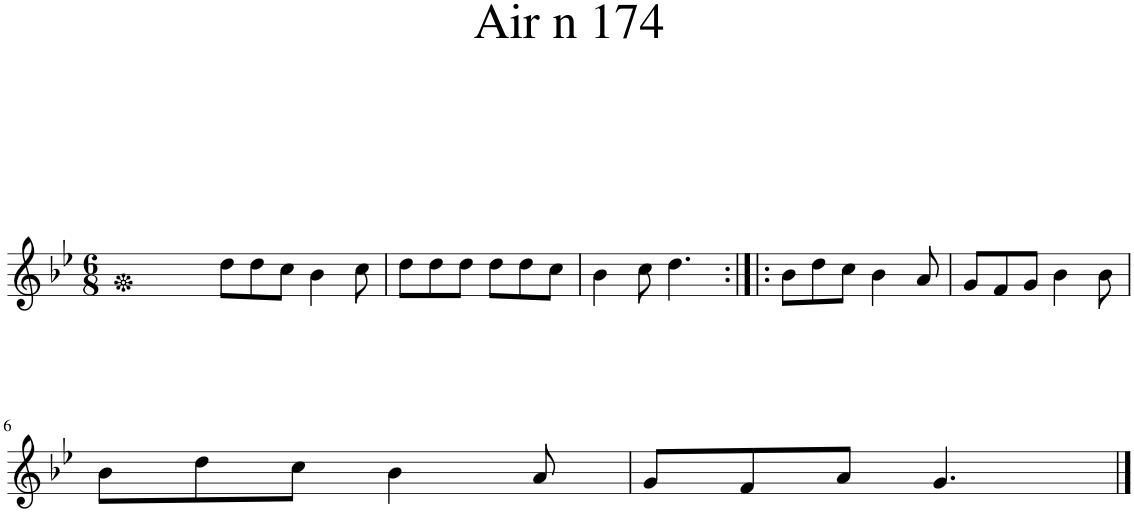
**kern
*part1
*staff1
*I"Piano
*I'Pno.
*clefG2
*k[b-e-]
*M6/8
=1
8dd\L
8dd\
8cc\J
4b-\
8cc\
=2
8dd\L
8dd\
8dd\J
8dd\L
8dd\
8cc\J
=3
4b-\
8cc\
4.dd\
=4:|!|:
8b-\L
8dd\
8cc\J
4b-\
8a/
=5
8g/L
8f/
8g/J
4b-\
8b-\
!!LO:LB:g=z
=6
8b-\L
8dd\
8cc\J
4b-\
8a/
=7
8g/L
8f/
8a/J
4.g/
==
*-
